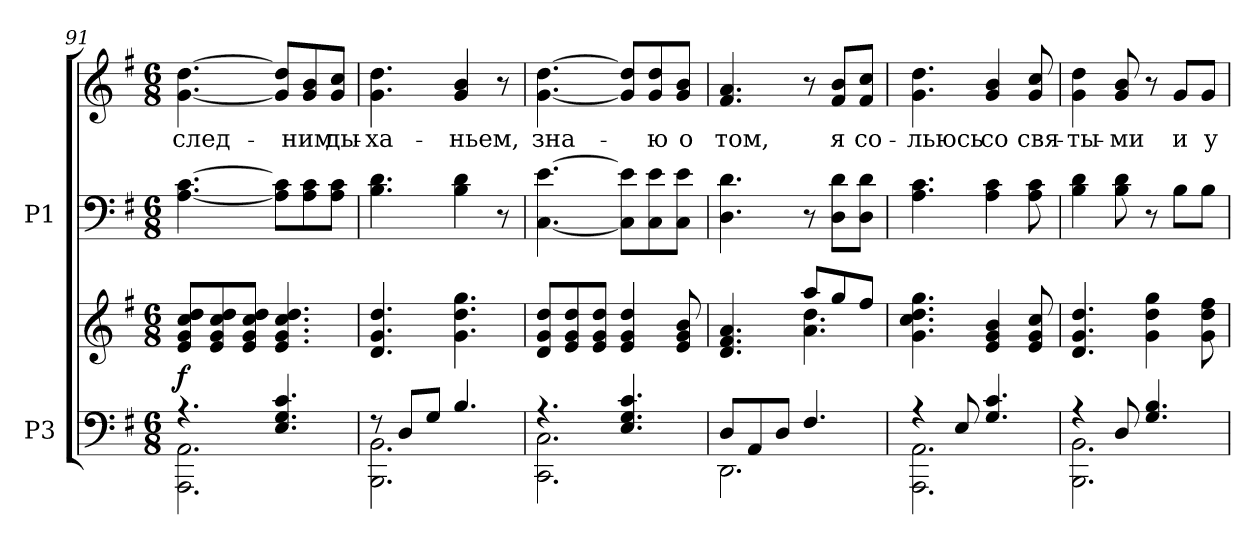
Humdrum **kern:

**kern	**kern	**dynam	**kern	**kern	**text
*part2	*part2	*part2	*part1	*part1	*part1
*staff4	*staff3	*staff3/4	*staff2	*staff1	*staff1
*I"P3	*	*	*I"P1	*	*
*clefF4	*clefG2	*	*clefF4	*clefG2	*
*k[f#]	*k[f#]	*	*k[f#]	*k[f#]	*
*G:	*G:	*	*G:	*G:	*
*M6/8	*M6/8	*	*M6/8	*M6/8	*
=91	=91	=91	=91	=91	=91
*^	*	*	*	*	*
!	!	!	!	!	!	!LO:LY:b:color=#000000
4.r	2.AAAi\ 2.AAi	8ei/ 8gi 8cci 8ddiL	f	[<4.Ai\ [>4.ci	[<4.gi\ [>4.ddi	-след-
.	.	8ei/ 8gi 8cci 8ddi	.	.	.	.
.	.	8ei/ 8gi 8cci 8ddiJ	.	.	.	.
4.Ei/ 4.Gi 4.ci	.	4.ei/ 4.gi 4.cci 4.ddi	.	8Ai\] 8ci]L	8gi/] 8ddi]L	.
!	!	!	!	!	!	!LO:LY:b:color=#000000
.	.	.	.	8Ai\ 8ci	8gi/ 8bi	-ним
!	!	!	!	!	!	!LO:LY:b:color=#000000
.	.	.	.	8Ai\ 8ciJ	8gi/ 8cciJ	ды-
!!LO:PB:g=z
=92	=92	=92	=92	=92	=92	=92
!	!	!	!	!	!	!LO:LY:b:color=#000000
8r	2.BBBi\ 2.BBi	4.di/ 4.gi 4.ddi	.	4.Bi\ 4.di	4.gi\ 4.ddi	-ха-
8Di/L	.	.	.	.	.	.
8Gi/J	.	.	.	.	.	.
!	!	!	!	!	!	!LO:LY:b:color=#000000
4.Bi/	.	4.gi\ 4.ddi 4.ggi	.	4Bi\ 4di	4gi/ 4bi	-ньем,
.	.	.	.	8r	8r	.
=93	=93	=93	=93	=93	=93	=93
!	!	!	!	!	!	!LO:LY:b:color=#000000
4.r	2.CCi\ 2.Ci	8di/ 8gi 8ddiL	.	[<4.Ci\ [>4.ei	[<4.gi\ [>4.ddi	зна-
.	.	8ei/ 8gi 8ddi	.	.	.	.
.	.	8ei/ 8gi 8ddiJ	.	.	.	.
4.Ei/ 4.Gi 4.ci	.	4ei/ 4gi 4ddi	.	8Ci\] 8ei]L	8gi/] 8ddi]L	.
!	!	!	!	!	!	!LO:LY:b:color=#000000
.	.	.	.	8Ci\ 8ei	8gi/ 8ddi	-ю
!	!	!	!	!	!	!LO:LY:b:color=#000000
.	.	8ei/ 8gi 8bi	.	8Ci\ 8eiJ	8gi/ 8biJ	о
=94	=94	=94	=94	=94	=94	=94
*	*	*^	*	*	*	*
!	!	!	!	!	!	!	!LO:LY:b:color=#000000
8Di/L	2.DDi\	4.di/ 4.f#i 4.ai	4.ryy	.	4.Di\ 4.di	4.f#i/ 4.ai	том,
8AAi/	.	.	.	.	.	.	.
8Di/J	.	.	.	.	.	.	.
4.F#i/	.	8aai/L	4.ai\ 4.ddi	.	8r	8r	.
!	!	!	!	!	!	!	!LO:LY:b:color=#000000
.	.	8ggi/	.	.	8Di\ 8diL	8f#i/ 8biL	я
!	!	!	!	!	!	!	!LO:LY:b:color=#000000
.	.	8ff#i/J	.	.	8Di\ 8diJ	8f#i/ 8cciJ	со-
*	*	*v	*v	*	*	*	*
=95	=95	=95	=95	=95	=95	=95
!	!	!	!	!	!	!LO:LY:b:color=#000000
4r	2.AAAi\ 2.AAi	4.gi\ 4.cci 4.ddi 4.ggi	.	4.Ai\ 4.ci	4.gi\ 4.ddi	-льюсь
8Ei/	.	.	.	.	.	.
!	!	!	!	!	!	!LO:LY:b:color=#000000
4.Gi/ 4.ci	.	4ei/ 4gi 4bi	.	4Ai\ 4ci	4gi/ 4bi	со
!	!	!	!	!	!	!LO:LY:b:color=#000000
.	.	8ei/ 8gi 8cci	.	8Ai\ 8ci	8gi/ 8cci	свя-
!!LO:LB:g=z
=96	=96	=96	=96	=96	=96	=96
!	!	!	!	!	!	!LO:LY:b:color=#000000
4r	2.BBBi\ 2.BBi	4.di/ 4.gi 4.ddi	.	4Bi\ 4di	4gi\ 4ddi	-ты-
!	!	!	!	!	!	!LO:LY:b:color=#000000
8Di/	.	.	.	8Bi\ 8di	8gi/ 8bi	-ми
4.Gi/ 4.Bi	.	4gi\ 4ddi 4ggi	.	8r	8r	.
!	!	!	!	!	!	!LO:LY:b:color=#000000
.	.	.	.	8Bi\L	8gi/L	и
!	!	!	!	!	!	!LO:LY:b:color=#000000
.	.	8gi\ 8ddi 8ff#i	.	8Bi\J	8gi/J	у-
*v	*v	*	*	*	*	*
=	=	=	=	=	=
*-	*-	*-	*-	*-	*-
